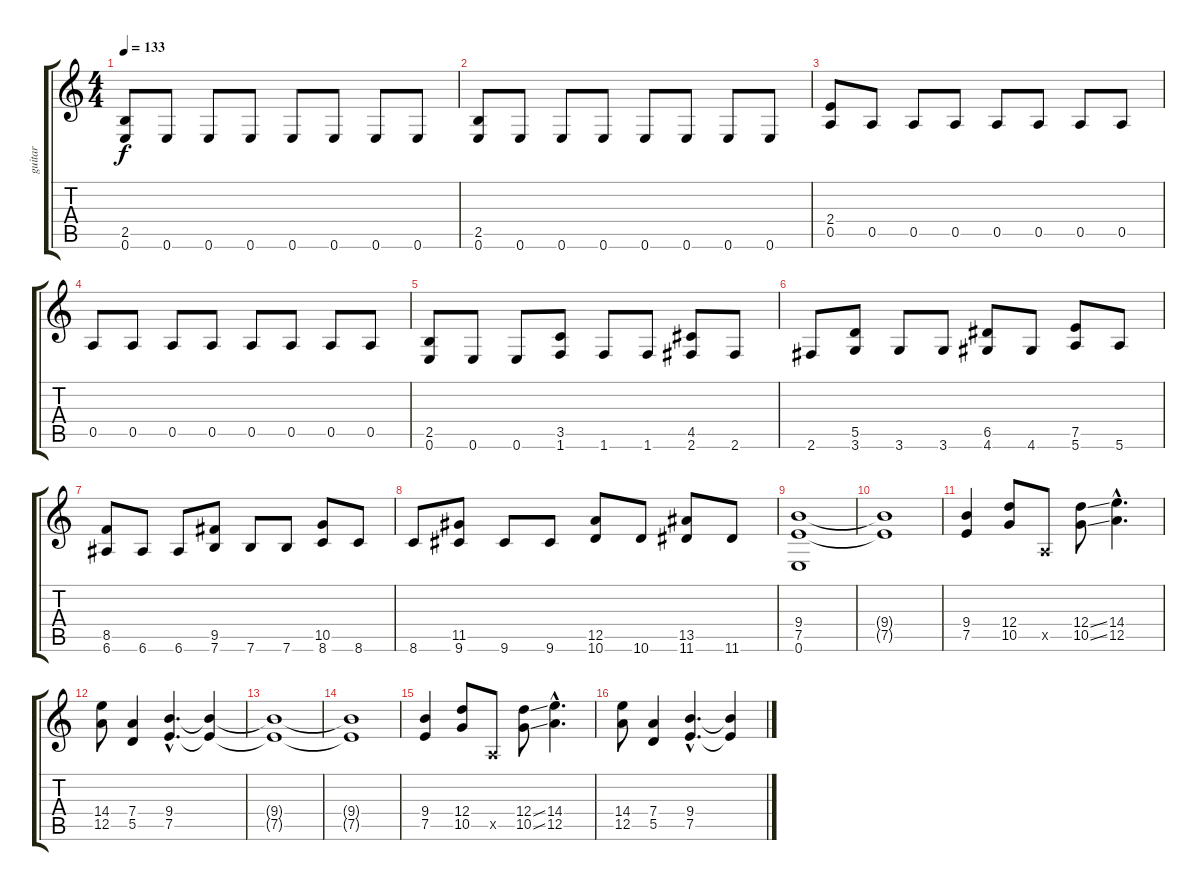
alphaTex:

\track ("guitar" "guitar") {instrument distortionguitar}
\staff {score tabs}
\tuning (E4 B3 G3 D3 A2 E2) {hide}
\ts (4 4)
\tempo 133
\clef g2
\ks c
(2.5 0.6).8{dy f} 0.6.8 0.6.8 0.6.8 0.6.8 0.6.8 0.6.8 0.6.8 |
(2.5 0.6).8 0.6.8 0.6.8 0.6.8 0.6.8 0.6.8 0.6.8 0.6.8 |
(2.4 0.5).8 0.5.8 0.5.8 0.5.8 0.5.8 0.5.8 0.5.8 0.5.8 |
0.5.8 0.5.8 0.5.8 0.5.8 0.5.8 0.5.8 0.5.8 0.5.8 |
(2.5 0.6).8 0.6.8 0.6.8 (3.5 1.6).8 1.6.8 1.6.8 (4.5 2.6).8 2.6.8 |
2.6.8 (5.5 3.6).8 3.6.8 3.6.8 (6.5 4.6).8 4.6.8 (7.5 5.6).8 5.6.8 |
(8.5 6.6).8 6.6.8 6.6.8 (9.5 7.6).8 7.6.8 7.6.8 (10.5 8.6).8 8.6.8 |
8.6.8 (11.5 9.6).8 9.6.8 9.6.8 (12.5 10.6).8 10.6.8 (13.5 11.6).8 11.6.8 |
(9.4 7.5 0.6).1 |
(9.4{t} 7.5{t}).1 |
(9.4 7.5).4 (12.4 10.5).8 0.5{x}.8 (12.4{ss} 10.5{ss}).8 (14.4{hac} 12.5{hac}).4{d} |
(14.4 12.5).8 (7.4 5.5).4 (9.4{hac} 7.5{hac}).4{d} (9.4{t} 7.5{t}).4 |
(9.4{t} 7.5{t}).1 |
(9.4{t} 7.5{t}).1 |
(9.4 7.5).4 (12.4 10.5).8 0.5{x}.8 (12.4{ss} 10.5{ss}).8 (14.4{hac} 12.5{hac}).4{d} |
(14.4 12.5).8 (7.4 5.5).4 (9.4{hac} 7.5{hac}).4{d} (9.4{t} 7.5{t}).4
